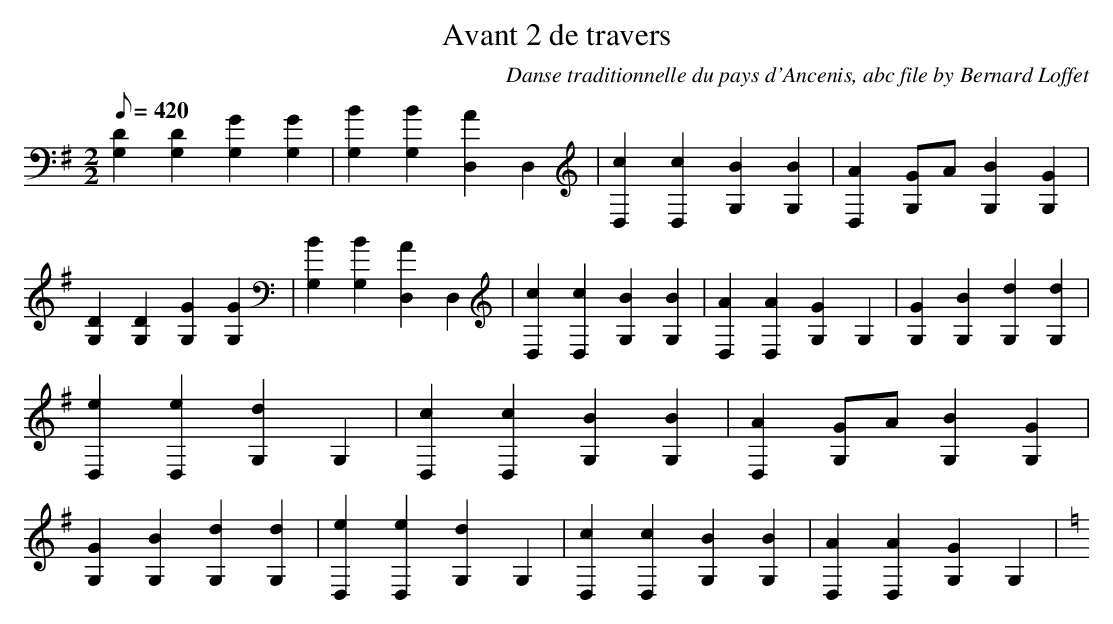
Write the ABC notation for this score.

X:1
T:Avant 2 de travers
C:Danse traditionnelle du pays d'Ancenis, abc file by Bernard Loffet
L:1/8
Q:420
M:2/2
K:G
[D2G,2][D2G,2][G2G,2][G2G,2]|[B2G,2][B2G,2][A2D,2]D,2|[c2D,2][c2D,2][B2G,2][B2G,2]|[A2D,2][GG,]A[B2G,2][G2G,2]|[D2G,2][D2G,2][G2G,2][G2G,2]|[B2G,2][B2G,2][A2D,2]D,2| \
[c2D,2][c2D,2][B2G,2][B2G,2]|[A2D,2][A2D,2][G2G,2]G,2|[G2G,2][B2G,2][d2G,2][d2G,2]|[e2D,2][e2D,2][d2G,2]G,2|[c2D,2][c2D,2][B2G,2][B2G,2]|[A2D,2][GG,]A[B2G,2][G2G,2]| \
[G2G,2][B2G,2][d2G,2][d2G,2]|[e2D,2][e2D,2][d2G,2]G,2|[c2D,2][c2D,2][B2G,2][B2G,2]|[A2D,2][A2D,2][G2G,2]G,2| \
K:C
